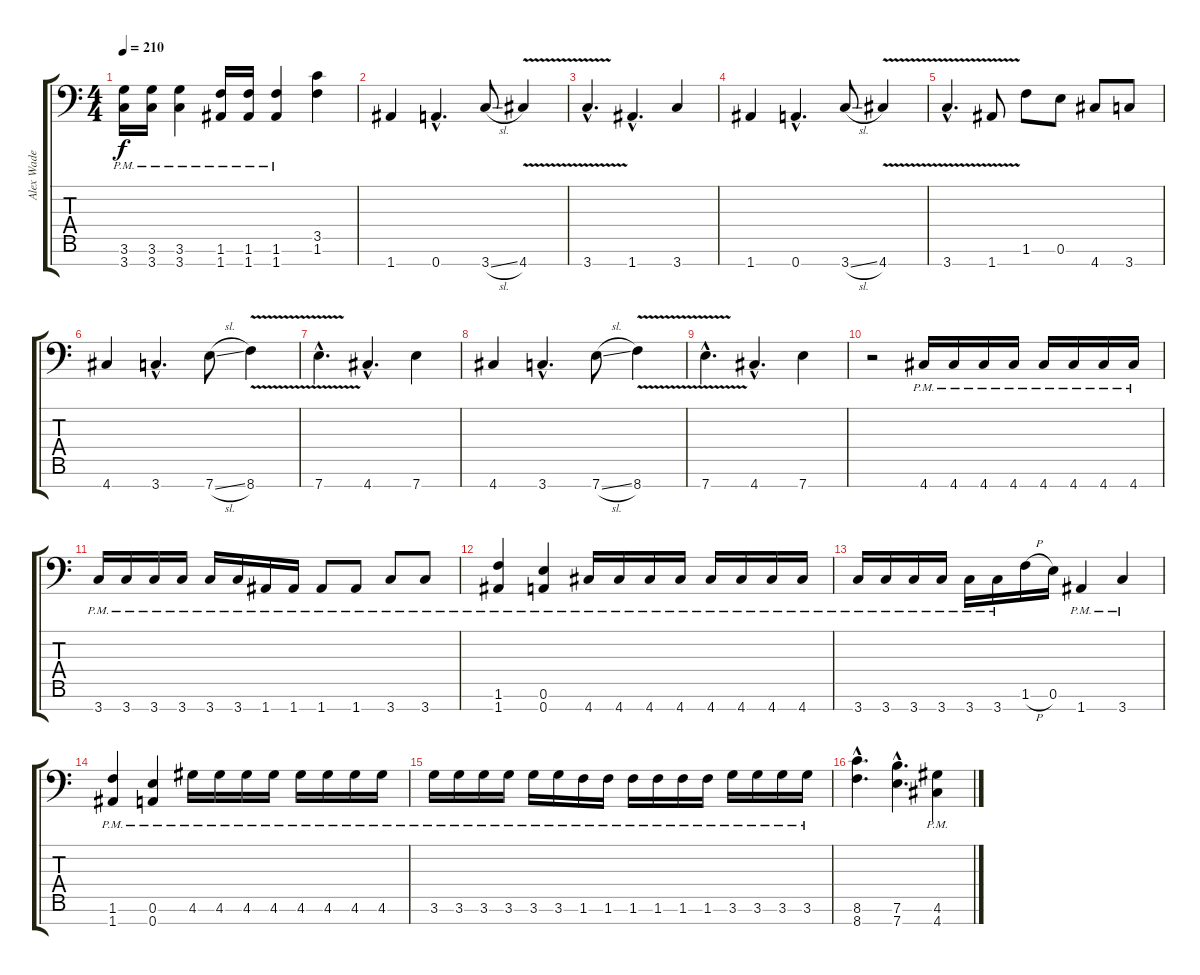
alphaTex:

\track ("Alex Wade (Guitar)" "Alex Wade ") {instrument distortionguitar}
\staff {score tabs}
\tuning (E4 B3 G3 D3 A2 E2 A1) {hide}
\ts (4 4)
\tempo 210
\clef f4
\ks c
(3.6{pm} 3.7{pm}).16{dy f} (3.6{pm} 3.7{pm}).16 (3.6{pm} 3.7{pm}).4 (1.6{pm} 1.7).16 (1.6{pm} 1.7{pm}).16 (1.6{pm} 1.7{pm}).4 (3.5 1.6).4 |
1.7.4 0.7{hac}.4{d} 3.7{sl}.8 4.7{v}.4 |
3.7{v hac}.4{d} 1.7{hac}.4{d} 3.7.4 |
1.7.4 0.7{hac}.4{d} 3.7{sl}.8 4.7{v}.4 |
3.7{v hac}.4{d} 1.7{v}.8 1.6.8 0.6.8 4.7.8 3.7.8 |
4.7.4 3.7{hac}.4{d} 7.7{sl}.8 8.7{v}.4 |
7.7{v hac}.4{d} 4.7{hac}.4{d} 7.7.4 |
4.7.4 3.7{hac}.4{d} 7.7{sl}.8 8.7{v}.4 |
7.7{v hac}.4{d} 4.7{hac}.4{d} 7.7.4 |
r.2 4.7{pm}.16 4.7{pm}.16 4.7{pm}.16 4.7{pm}.16 4.7{pm}.16 4.7{pm}.16 4.7{pm}.16 4.7{pm}.16 |
3.7{pm}.16 3.7{pm}.16 3.7{pm}.16 3.7{pm}.16 3.7{pm}.16 3.7{pm}.16 1.7{pm}.16 1.7{pm}.16 1.7{pm}.8 1.7{pm}.8 3.7{pm}.8 3.7{pm}.8 |
(1.6{pm} 1.7{pm}).4 (0.6{pm} 0.7{pm}).4 4.7{pm}.16 4.7{pm}.16 4.7{pm}.16 4.7{pm}.16 4.7{pm}.16 4.7{pm}.16 4.7{pm}.16 4.7{pm}.16 |
3.7{pm}.16 3.7{pm}.16 3.7{pm}.16 3.7{pm}.16 3.7{pm}.16 3.7{pm}.16 1.6{h}.16 0.6.16 1.7{pm}.4 3.7{pm}.4 |
(1.6{pm} 1.7{pm}).4 (0.6{pm} 0.7{pm}).4 4.6{pm}.16 4.6{pm}.16 4.6{pm}.16 4.6{pm}.16 4.6{pm}.16 4.6{pm}.16 4.6{pm}.16 4.6{pm}.16 |
3.6{pm}.16 3.6{pm}.16 3.6{pm}.16 3.6{pm}.16 3.6{pm}.16 3.6{pm}.16 1.6{pm}.16 1.6{pm}.16 1.6{pm}.16 1.6{pm}.16 1.6{pm}.16 1.6{pm}.16 3.6{pm}.16 3.6{pm}.16 3.6{pm}.16 3.6{pm}.16 |
(8.6{hac} 8.7{hac}).4{d} (7.6{hac} 7.7{hac}).4{d} (4.6{pm} 4.7{pm}).4
